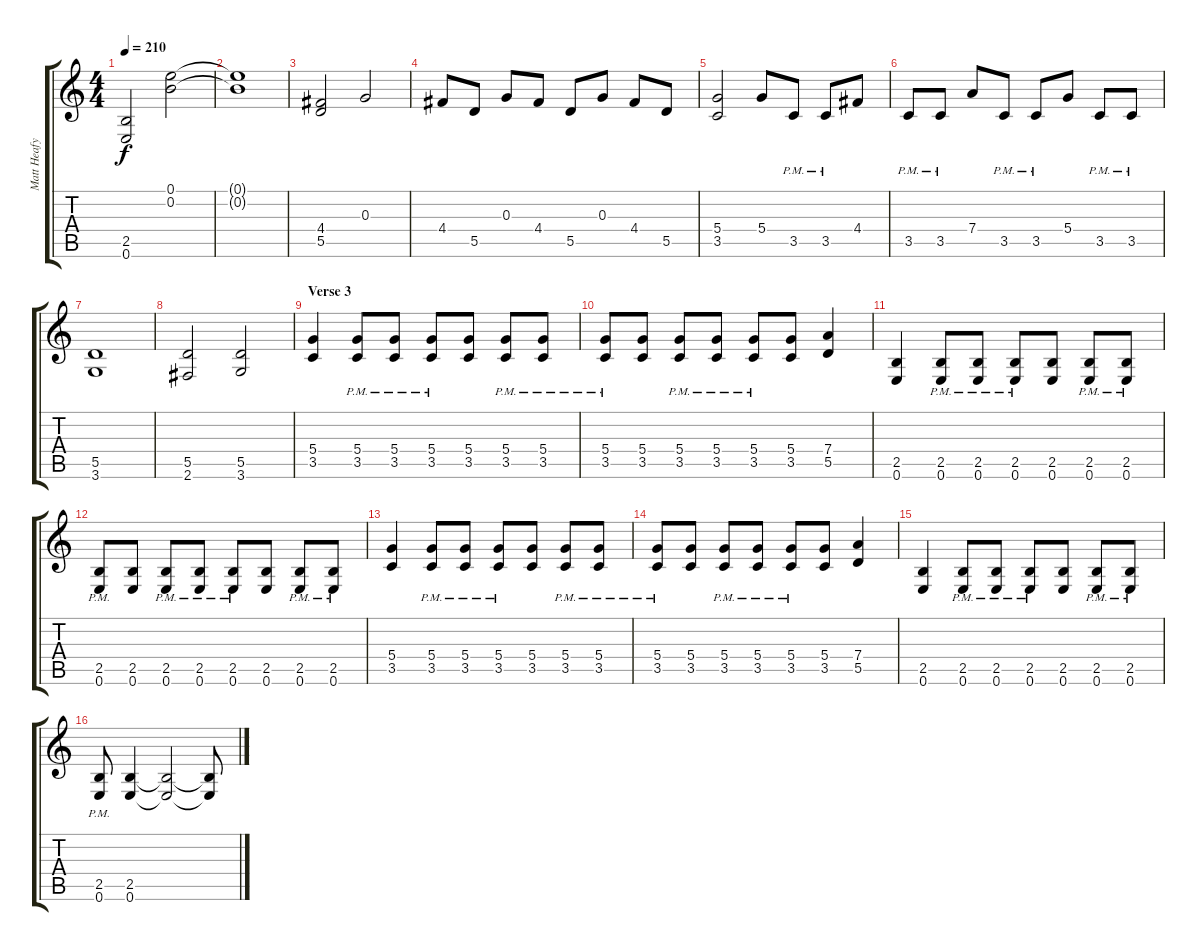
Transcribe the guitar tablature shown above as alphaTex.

\track ("Matt Heafy" "Matt Heafy") {instrument distortionguitar}
\staff {score tabs}
\tuning (E4 B3 G3 D3 A2 E2) {hide}
\ts (4 4)
\tempo 210
\clef g2
\ks c
(2.5 0.6).2{dy f} (0.1 0.2).2 |
(0.1{t} 0.2{t}).1 |
(4.4 5.5).2 0.3.2 |
4.4.8 5.5.8 0.3.8 4.4.8 5.5.8 0.3.8 4.4.8 5.5.8 |
(5.4 3.5).2 5.4.8 3.5{pm}.8 3.5{pm}.8 4.4.8 |
3.5{pm}.8 3.5{pm}.8 7.4.8 3.5{pm}.8 3.5{pm}.8 5.4.8 3.5{pm}.8 3.5{pm}.8 |
(5.5 3.6).1 |
(5.5 2.6).2 (5.5 3.6).2 |
\section ("" "Verse 3")
(5.4 3.5).4 (5.4{pm} 3.5{pm}).8 (5.4{pm} 3.5{pm}).8 (5.4{pm} 3.5{pm}).8 (5.4 3.5).8 (5.4{pm} 3.5{pm}).8 (5.4{pm} 3.5{pm}).8 |
(5.4{pm} 3.5{pm}).8 (5.4 3.5).8 (5.4{pm} 3.5{pm}).8 (5.4{pm} 3.5{pm}).8 (5.4{pm} 3.5{pm}).8 (5.4 3.5).8 (7.4 5.5).4 |
(2.5 0.6).4 (2.5{pm} 0.6{pm}).8 (2.5{pm} 0.6{pm}).8 (2.5{pm} 0.6{pm}).8 (2.5 0.6).8 (2.5{pm} 0.6{pm}).8 (2.5{pm} 0.6{pm}).8 |
(2.5{pm} 0.6{pm}).8 (2.5 0.6).8 (2.5{pm} 0.6{pm}).8 (2.5{pm} 0.6{pm}).8 (2.5{pm} 0.6{pm}).8 (2.5 0.6).8 (2.5{pm} 0.6{pm}).8 (2.5{pm} 0.6{pm}).8 |
(5.4 3.5).4 (5.4{pm} 3.5{pm}).8 (5.4{pm} 3.5{pm}).8 (5.4{pm} 3.5{pm}).8 (5.4 3.5).8 (5.4{pm} 3.5{pm}).8 (5.4{pm} 3.5{pm}).8 |
(5.4{pm} 3.5{pm}).8 (5.4 3.5).8 (5.4{pm} 3.5{pm}).8 (5.4{pm} 3.5{pm}).8 (5.4{pm} 3.5{pm}).8 (5.4 3.5).8 (7.4 5.5).4 |
(2.5 0.6).4 (2.5{pm} 0.6{pm}).8 (2.5{pm} 0.6{pm}).8 (2.5{pm} 0.6{pm}).8 (2.5 0.6).8 (2.5{pm} 0.6{pm}).8 (2.5{pm} 0.6{pm}).8 |
(2.5{pm} 0.6{pm}).8 (2.5 0.6).4 (2.5{t} 0.6{t}).2 (2.5{t} 0.6{t}).8
